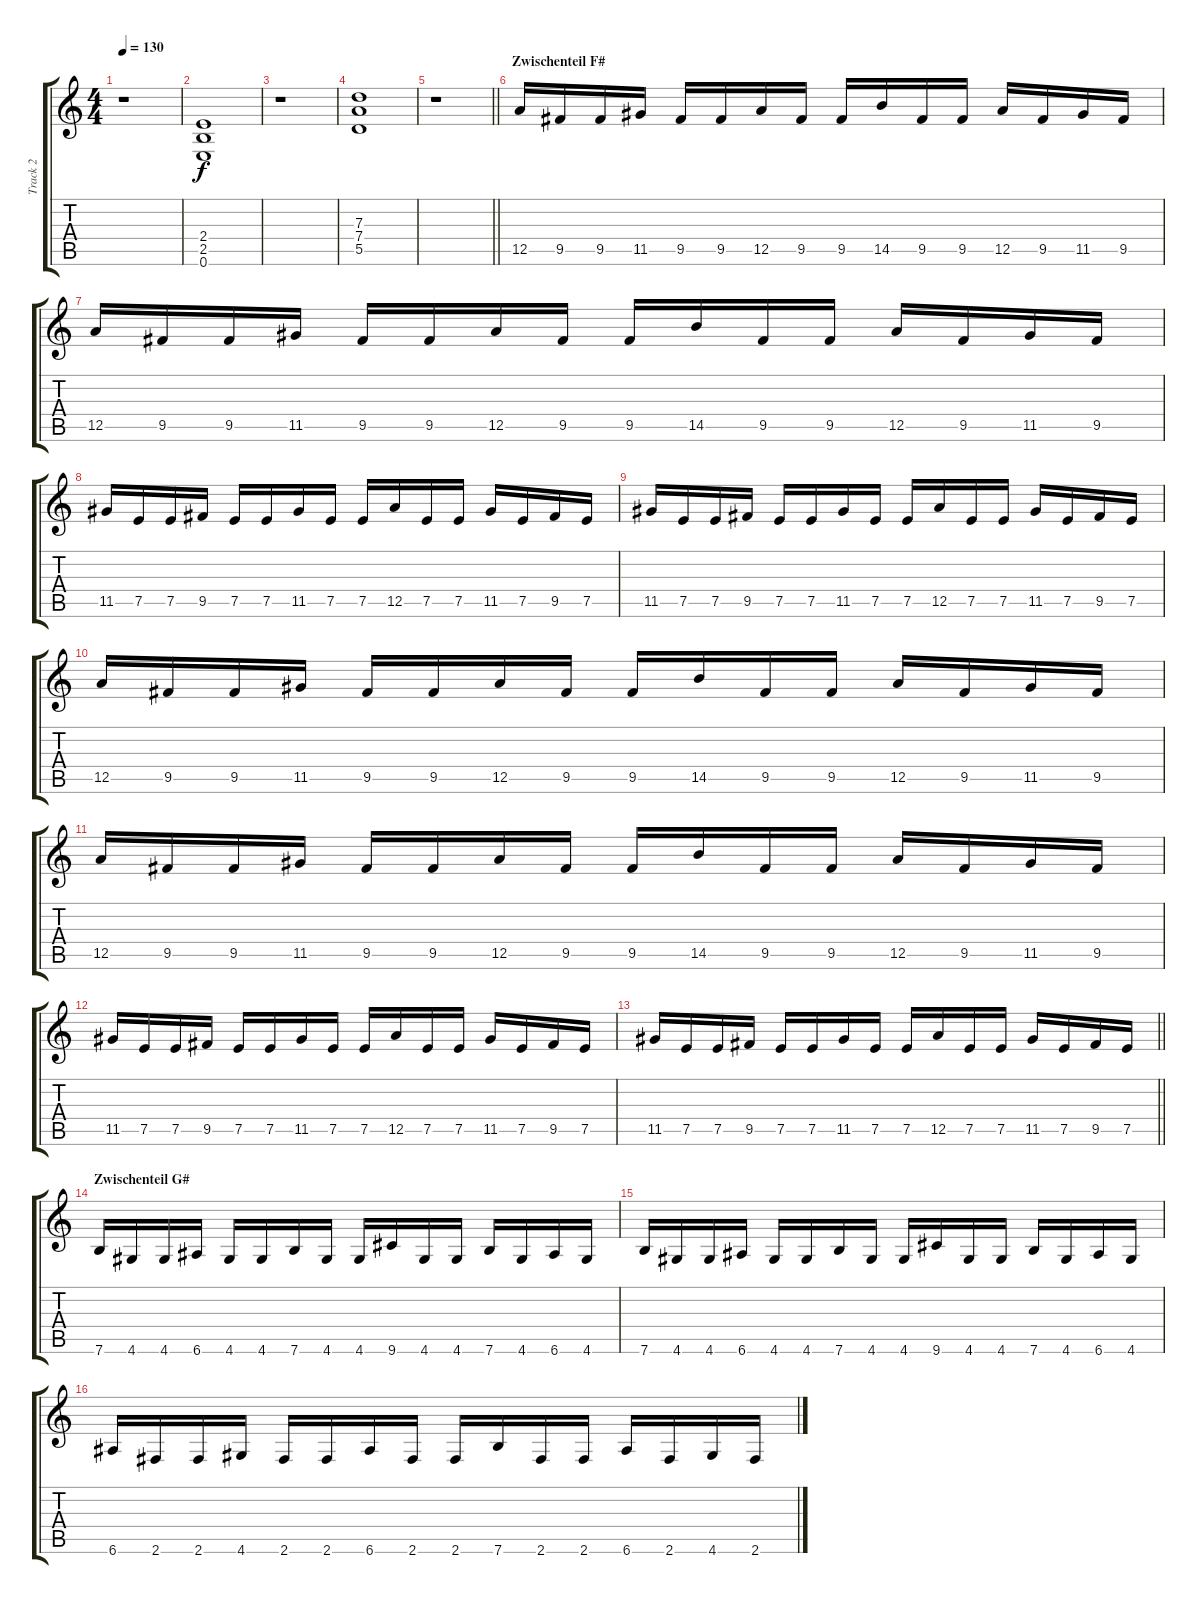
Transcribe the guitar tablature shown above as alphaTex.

\track ("Track 2" "Track 2") {instrument distortionguitar}
\staff {score tabs}
\tuning (E4 B3 G3 D3 A2 E2) {hide}
\ts (4 4)
\tempo 130
\clef g2
\ks c
r.1{dy f} |
(2.4 2.5 0.6).1 |
r.1 |
(7.3 7.4 5.5).1 |
\barLineRight lightlight
r.1 |
\section ("" "Zwischenteil F#")
12.5.16 9.5.16 9.5.16 11.5.16 9.5.16 9.5.16 12.5.16 9.5.16 9.5.16 14.5.16 9.5.16 9.5.16 12.5.16 9.5.16 11.5.16 9.5.16 |
12.5.16 9.5.16 9.5.16 11.5.16 9.5.16 9.5.16 12.5.16 9.5.16 9.5.16 14.5.16 9.5.16 9.5.16 12.5.16 9.5.16 11.5.16 9.5.16 |
11.5.16 7.5.16 7.5.16 9.5.16 7.5.16 7.5.16 11.5.16 7.5.16 7.5.16 12.5.16 7.5.16 7.5.16 11.5.16 7.5.16 9.5.16 7.5.16 |
11.5.16 7.5.16 7.5.16 9.5.16 7.5.16 7.5.16 11.5.16 7.5.16 7.5.16 12.5.16 7.5.16 7.5.16 11.5.16 7.5.16 9.5.16 7.5.16 |
12.5.16 9.5.16 9.5.16 11.5.16 9.5.16 9.5.16 12.5.16 9.5.16 9.5.16 14.5.16 9.5.16 9.5.16 12.5.16 9.5.16 11.5.16 9.5.16 |
12.5.16 9.5.16 9.5.16 11.5.16 9.5.16 9.5.16 12.5.16 9.5.16 9.5.16 14.5.16 9.5.16 9.5.16 12.5.16 9.5.16 11.5.16 9.5.16 |
11.5.16 7.5.16 7.5.16 9.5.16 7.5.16 7.5.16 11.5.16 7.5.16 7.5.16 12.5.16 7.5.16 7.5.16 11.5.16 7.5.16 9.5.16 7.5.16 |
\barLineRight lightlight
11.5.16 7.5.16 7.5.16 9.5.16 7.5.16 7.5.16 11.5.16 7.5.16 7.5.16 12.5.16 7.5.16 7.5.16 11.5.16 7.5.16 9.5.16 7.5.16 |
\section ("" "Zwischenteil G#")
7.6.16 4.6.16 4.6.16 6.6.16 4.6.16 4.6.16 7.6.16 4.6.16 4.6.16 9.6.16 4.6.16 4.6.16 7.6.16 4.6.16 6.6.16 4.6.16 |
7.6.16 4.6.16 4.6.16 6.6.16 4.6.16 4.6.16 7.6.16 4.6.16 4.6.16 9.6.16 4.6.16 4.6.16 7.6.16 4.6.16 6.6.16 4.6.16 |
6.6.16 2.6.16 2.6.16 4.6.16 2.6.16 2.6.16 6.6.16 2.6.16 2.6.16 7.6.16 2.6.16 2.6.16 6.6.16 2.6.16 4.6.16 2.6.16
